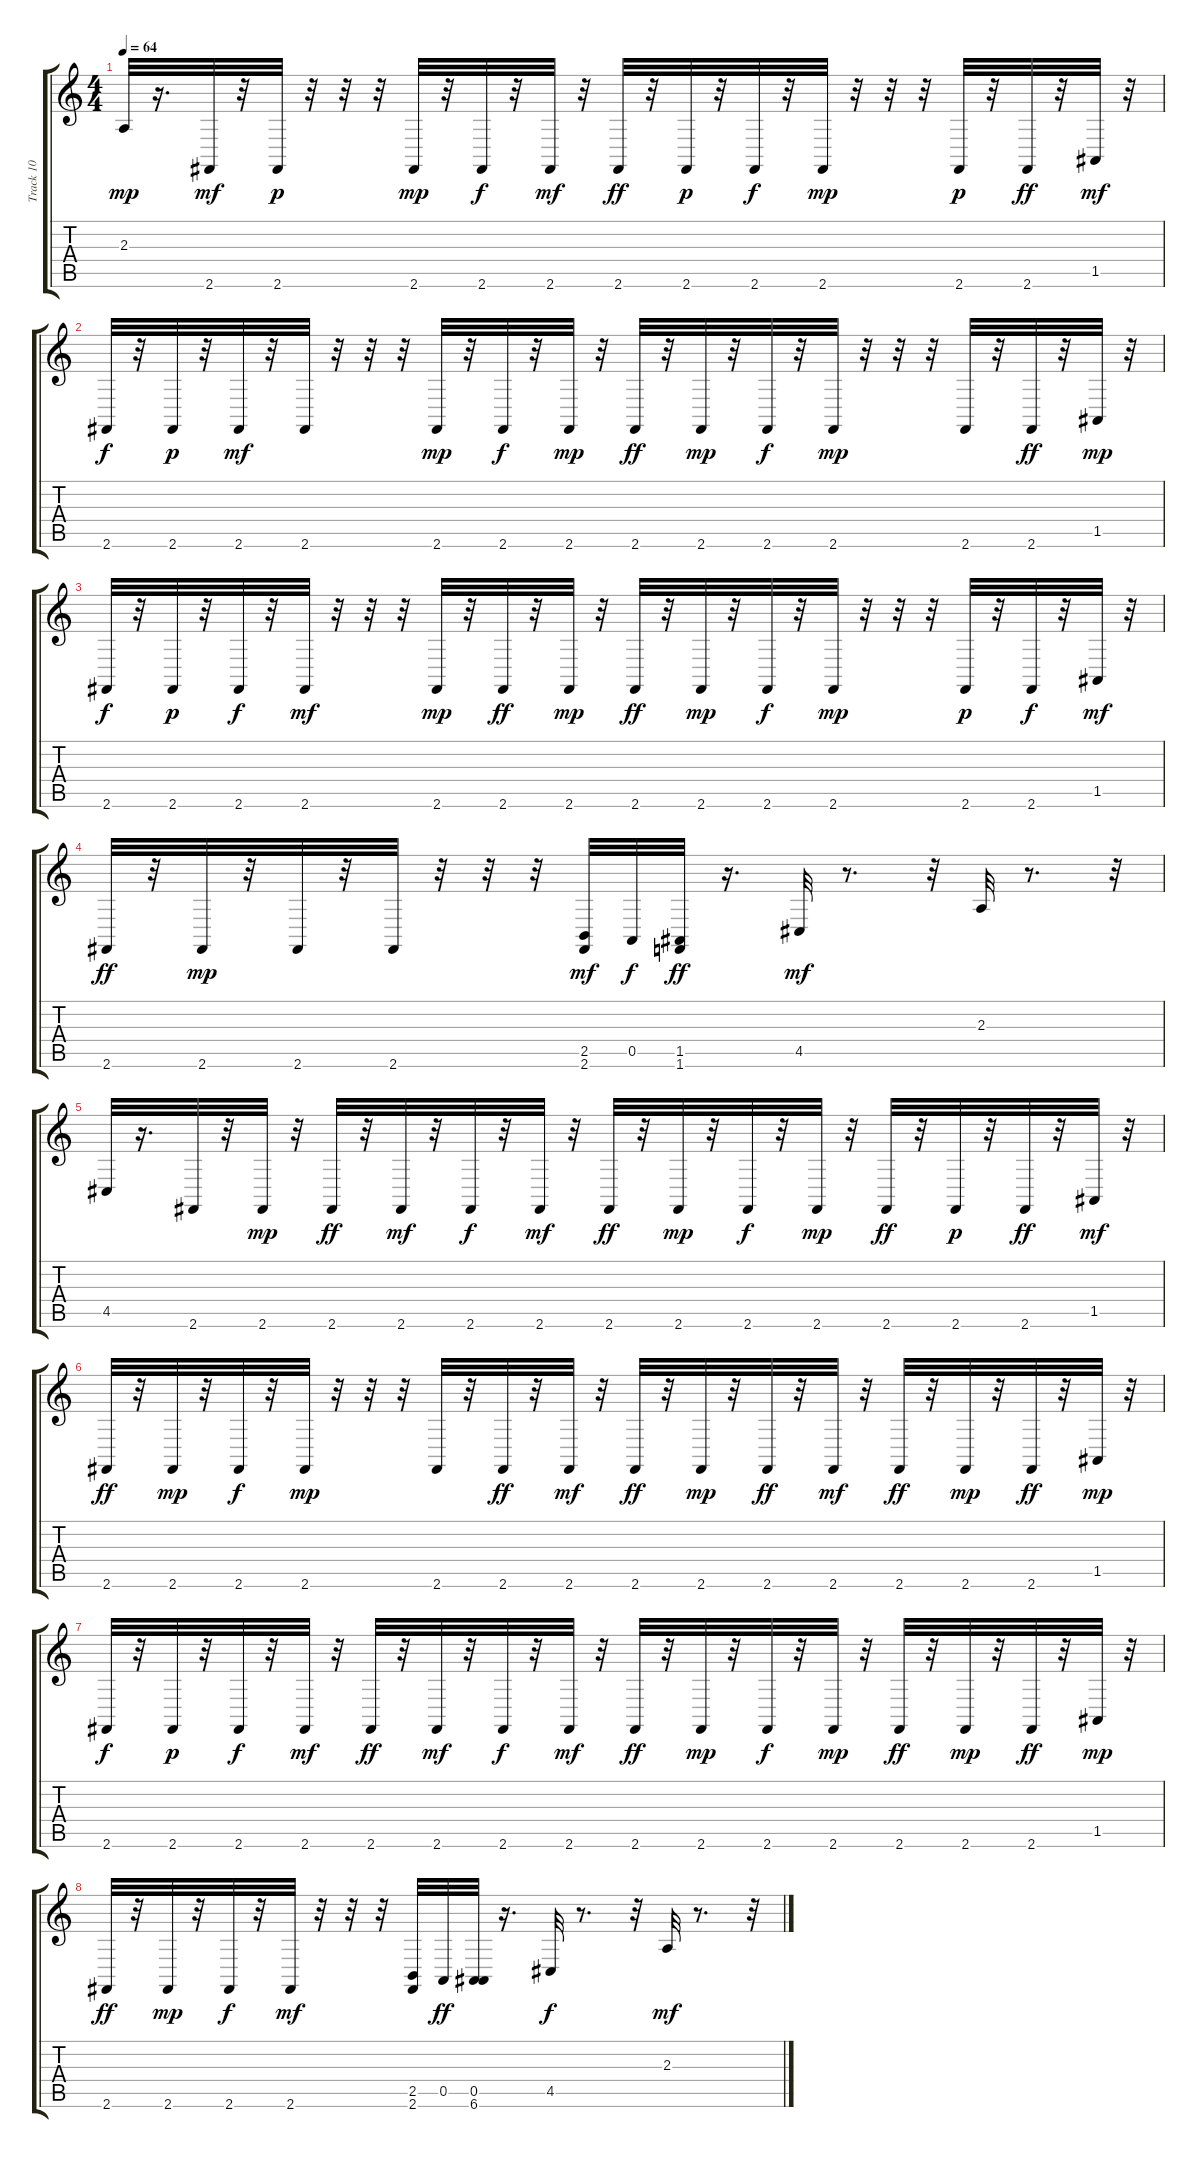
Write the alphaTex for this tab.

\track ("Track 10" "Track 10") {instrument melodictom}
\staff {score tabs}
\tuning (E4 B3 G3 D3 A2 E2) {hide}
\ts (4 4)
\tempo 64
\clef g2
\ks c
2.3.32{dy mp} r.16{d} 2.6.32{dy mf} r.32 2.6.32{dy p} r.32 r.32 r.32 2.6.32{dy mp} r.32 2.6.32{dy f} r.32 2.6.32{dy mf} r.32 2.6.32{dy ff} r.32 2.6.32{dy p} r.32 2.6.32{dy f} r.32 2.6.32{dy mp} r.32 r.32 r.32 2.6.32{dy p} r.32 2.6.32{dy ff} r.32 1.5.32{dy mf} r.32 |
2.6.32{dy f} r.32 2.6.32{dy p} r.32 2.6.32{dy mf} r.32 2.6.32 r.32 r.32 r.32 2.6.32{dy mp} r.32 2.6.32{dy f} r.32 2.6.32{dy mp} r.32 2.6.32{dy ff} r.32 2.6.32{dy mp} r.32 2.6.32{dy f} r.32 2.6.32{dy mp} r.32 r.32 r.32 2.6.32 r.32 2.6.32{dy ff} r.32 1.5.32{dy mp} r.32 |
2.6.32{dy f} r.32 2.6.32{dy p} r.32 2.6.32{dy f} r.32 2.6.32{dy mf} r.32 r.32 r.32 2.6.32{dy mp} r.32 2.6.32{dy ff} r.32 2.6.32{dy mp} r.32 2.6.32{dy ff} r.32 2.6.32{dy mp} r.32 2.6.32{dy f} r.32 2.6.32{dy mp} r.32 r.32 r.32 2.6.32{dy p} r.32 2.6.32{dy f} r.32 1.5.32{dy mf} r.32 |
2.6.32{dy ff} r.32 2.6.32{dy mp} r.32 2.6.32 r.32 2.6.32 r.32 r.32 r.32 (2.5 2.6).32{dy mf} 0.5.32{dy f} (1.5 1.6).32{dy ff} r.16{d} 4.5.32{dy mf} r.8{d} r.32 2.3.32 r.8{d} r.32 |
4.5.32 r.16{d} 2.6.32 r.32 2.6.32{dy mp} r.32 2.6.32{dy ff} r.32 2.6.32{dy mf} r.32 2.6.32{dy f} r.32 2.6.32{dy mf} r.32 2.6.32{dy ff} r.32 2.6.32{dy mp} r.32 2.6.32{dy f} r.32 2.6.32{dy mp} r.32 2.6.32{dy ff} r.32 2.6.32{dy p} r.32 2.6.32{dy ff} r.32 1.5.32{dy mf} r.32 |
2.6.32{dy ff} r.32 2.6.32{dy mp} r.32 2.6.32{dy f} r.32 2.6.32{dy mp} r.32 r.32 r.32 2.6.32 r.32 2.6.32{dy ff} r.32 2.6.32{dy mf} r.32 2.6.32{dy ff} r.32 2.6.32{dy mp} r.32 2.6.32{dy ff} r.32 2.6.32{dy mf} r.32 2.6.32{dy ff} r.32 2.6.32{dy mp} r.32 2.6.32{dy ff} r.32 1.5.32{dy mp} r.32 |
2.6.32{dy f} r.32 2.6.32{dy p} r.32 2.6.32{dy f} r.32 2.6.32{dy mf} r.32 2.6.32{dy ff} r.32 2.6.32{dy mf} r.32 2.6.32{dy f} r.32 2.6.32{dy mf} r.32 2.6.32{dy ff} r.32 2.6.32{dy mp} r.32 2.6.32{dy f} r.32 2.6.32{dy mp} r.32 2.6.32{dy ff} r.32 2.6.32{dy mp} r.32 2.6.32{dy ff} r.32 1.5.32{dy mp} r.32 |
2.6.32{dy ff} r.32 2.6.32{dy mp} r.32 2.6.32{dy f} r.32 2.6.32{dy mf} r.32 r.32 r.32 (2.5 2.6).32 0.5.32{dy ff} (0.5 6.6).32 r.16{d} 4.5.32{dy f} r.8{d} r.32 2.3.32{dy mf} r.8{d} r.32
